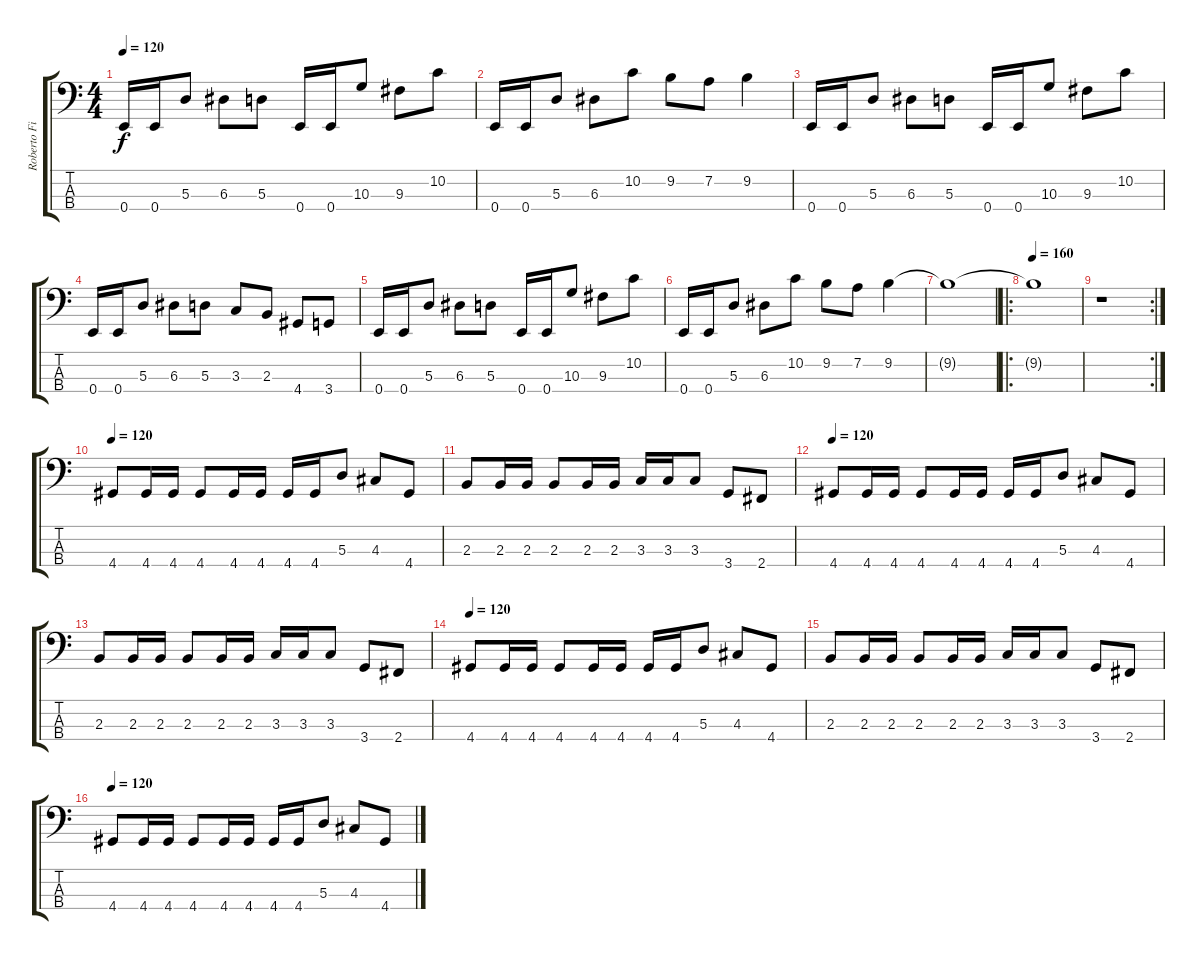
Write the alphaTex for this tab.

\track ("Roberto Fioretti" "Roberto Fi") {instrument electricbasspick}
\staff {score tabs}
\tuning (G2 D2 A1 E1) {hide}
\ts (4 4)
\tempo 120
\clef f4
\ks c
0.4.16{dy f} 0.4.16 5.3.8 6.3.8 5.3.8 0.4.16 0.4.16 10.3.8 9.3.8 10.2.8 |
0.4.16 0.4.16 5.3.8 6.3.8 10.2.8 9.2.8 7.2.8 9.2.4 |
0.4.16 0.4.16 5.3.8 6.3.8 5.3.8 0.4.16 0.4.16 10.3.8 9.3.8 10.2.8 |
0.4.16 0.4.16 5.3.8 6.3.8 5.3.8 3.3.8 2.3.8 4.4.8 3.4.8 |
0.4.16 0.4.16 5.3.8 6.3.8 5.3.8 0.4.16 0.4.16 10.3.8 9.3.8 10.2.8 |
0.4.16 0.4.16 5.3.8 6.3.8 10.2.8 9.2.8 7.2.8 9.2.4 |
9.2{t}.1 |
\ro
\tempo 160
9.2{t}.1 |
\rc 2
r.1 |
\tempo 120
4.4.8 4.4.16 4.4.16 4.4.8 4.4.16 4.4.16 4.4.16 4.4.16 5.3.8 4.3.8 4.4.8 |
2.3.8 2.3.16 2.3.16 2.3.8 2.3.16 2.3.16 3.3.16 3.3.16 3.3.8 3.4.8 2.4.8 |
\tempo 120
4.4.8 4.4.16 4.4.16 4.4.8 4.4.16 4.4.16 4.4.16 4.4.16 5.3.8 4.3.8 4.4.8 |
2.3.8 2.3.16 2.3.16 2.3.8 2.3.16 2.3.16 3.3.16 3.3.16 3.3.8 3.4.8 2.4.8 |
\tempo 120
4.4.8 4.4.16 4.4.16 4.4.8 4.4.16 4.4.16 4.4.16 4.4.16 5.3.8 4.3.8 4.4.8 |
2.3.8 2.3.16 2.3.16 2.3.8 2.3.16 2.3.16 3.3.16 3.3.16 3.3.8 3.4.8 2.4.8 |
\tempo 120
4.4.8 4.4.16 4.4.16 4.4.8 4.4.16 4.4.16 4.4.16 4.4.16 5.3.8 4.3.8 4.4.8
